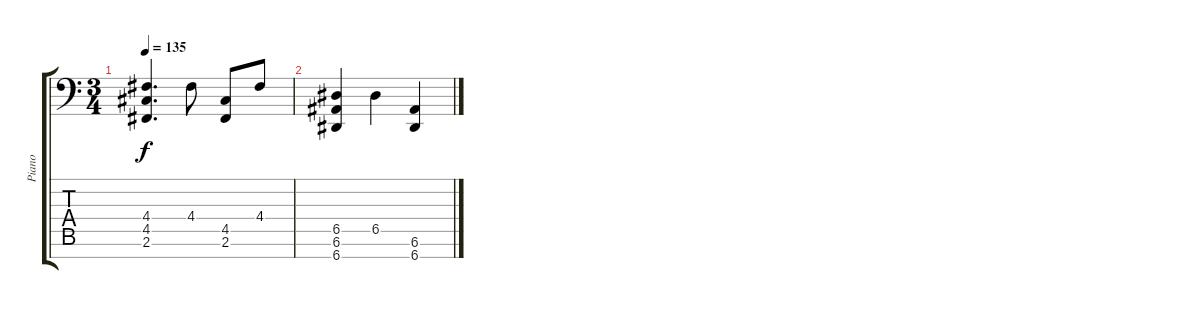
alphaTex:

\track ("Piano" "Piano") {instrument acousticgrandpiano}
\staff {score tabs}
\tuning (E4 B3 G3 D3 A2 E2 A1) {hide}
\ts (3 4)
\tempo 135
\clef f4
\ks c
(4.4 4.5 2.6).4{d dy f} 4.4.8 (4.5 2.6).8 4.4.8 |
(6.5 6.6 6.7).4 6.5.4 (6.6 6.7).4
